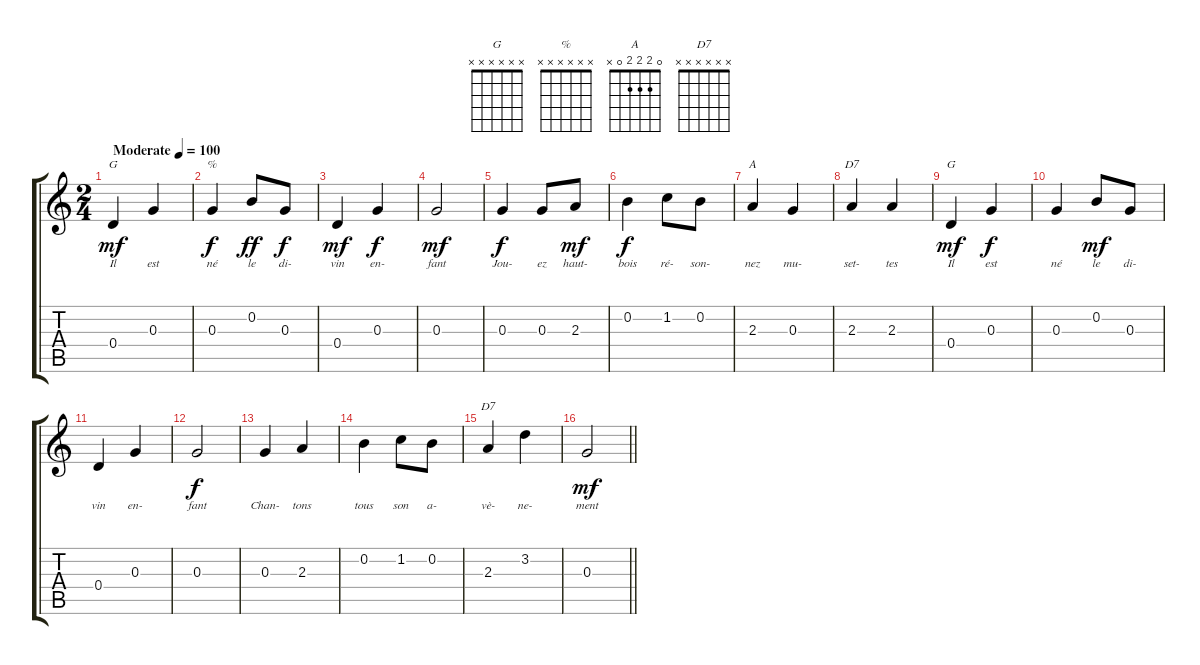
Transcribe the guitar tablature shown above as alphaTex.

\track "" {instrument acousticguitarnylon}
\staff {score tabs}
\tuning (E4 B3 G3 D3 A2 E2) {hide}
\chord ("G" 3 0 0 0 2 3)
\chord ("%" x x x x x x)
\chord ("A" 0 2 2 2 0 x)
\chord ("D7" 2 1 2 0 x x)
\chord ("G" x x x x x x)
\chord ("D7" x x x x x x)
\ts (2 4)
\tempo (100 "Moderate")
\clef g2
\ks c
0.4.4{ch "G" lyrics (0 "Il") lyrics (1 "") lyrics (2 "") lyrics (3 "") lyrics (4 "") dy mf instrument acousticguitarnylon} 0.3.4{lyrics (0 "est") lyrics (1 "") lyrics (2 "") lyrics (3 "") lyrics (4 "")} |
0.3.4{ch "%" lyrics (0 "né") lyrics (1 "") lyrics (2 "") lyrics (3 "") lyrics (4 "") dy f} 0.2.8{lyrics (0 "le") lyrics (1 "") lyrics (2 "") lyrics (3 "") lyrics (4 "") dy ff} 0.3.8{lyrics (0 "di-") lyrics (1 "") lyrics (2 "") lyrics (3 "") lyrics (4 "") dy f} |
0.4.4{lyrics (0 "vin") lyrics (1 "") lyrics (2 "") lyrics (3 "") lyrics (4 "") dy mf} 0.3.4{lyrics (0 "en-") lyrics (1 "") lyrics (2 "") lyrics (3 "") lyrics (4 "") dy f} |
0.3.2{lyrics (0 "fant") lyrics (1 "") lyrics (2 "") lyrics (3 "") lyrics (4 "") dy mf} |
0.3.4{lyrics (0 "Jou-") lyrics (1 "") lyrics (2 "") lyrics (3 "") lyrics (4 "") dy f} 0.3.8{lyrics (0 "ez") lyrics (1 "") lyrics (2 "") lyrics (3 "") lyrics (4 "")} 2.3.8{lyrics (0 "haut-") lyrics (1 "") lyrics (2 "") lyrics (3 "") lyrics (4 "") dy mf} |
0.2.4{lyrics (0 "bois") lyrics (1 "") lyrics (2 "") lyrics (3 "") lyrics (4 "") dy f} 1.2.8{lyrics (0 "ré-") lyrics (1 "") lyrics (2 "") lyrics (3 "") lyrics (4 "")} 0.2.8{lyrics (0 "son-") lyrics (1 "") lyrics (2 "") lyrics (3 "") lyrics (4 "")} |
2.3.4{ch "A" lyrics (0 "nez") lyrics (1 "") lyrics (2 "") lyrics (3 "") lyrics (4 "")} 0.3.4{lyrics (0 "mu-") lyrics (1 "") lyrics (2 "") lyrics (3 "") lyrics (4 "")} |
2.3.4{ch "D7" lyrics (0 "set-") lyrics (1 "") lyrics (2 "") lyrics (3 "") lyrics (4 "")} 2.3.4{lyrics (0 "tes") lyrics (1 "") lyrics (2 "") lyrics (3 "") lyrics (4 "")} |
0.4.4{ch "G" lyrics (0 "Il") lyrics (1 "") lyrics (2 "") lyrics (3 "") lyrics (4 "") dy mf} 0.3.4{lyrics (0 "est") lyrics (1 "") lyrics (2 "") lyrics (3 "") lyrics (4 "") dy f} |
0.3.4{lyrics (0 "né") lyrics (1 "") lyrics (2 "") lyrics (3 "") lyrics (4 "")} 0.2.8{lyrics (0 "le") lyrics (1 "") lyrics (2 "") lyrics (3 "") lyrics (4 "") dy mf} 0.3.8{lyrics (0 "di-") lyrics (1 "") lyrics (2 "") lyrics (3 "") lyrics (4 "")} |
0.4.4{lyrics (0 "vin") lyrics (1 "") lyrics (2 "") lyrics (3 "") lyrics (4 "")} 0.3.4{lyrics (0 "en-") lyrics (1 "") lyrics (2 "") lyrics (3 "") lyrics (4 "")} |
0.3.2{lyrics (0 "fant") lyrics (1 "") lyrics (2 "") lyrics (3 "") lyrics (4 "") dy f} |
0.3.4{lyrics (0 "Chan-") lyrics (1 "") lyrics (2 "") lyrics (3 "") lyrics (4 "")} 2.3.4{lyrics (0 "tons") lyrics (1 "") lyrics (2 "") lyrics (3 "") lyrics (4 "")} |
0.2.4{lyrics (0 "tous") lyrics (1 "") lyrics (2 "") lyrics (3 "") lyrics (4 "")} 1.2.8{lyrics (0 "son") lyrics (1 "") lyrics (2 "") lyrics (3 "") lyrics (4 "")} 0.2.8{lyrics (0 "a-") lyrics (1 "") lyrics (2 "") lyrics (3 "") lyrics (4 "")} |
2.3.4{ch "D7" lyrics (0 "vè-") lyrics (1 "") lyrics (2 "") lyrics (3 "") lyrics (4 "")} 3.2.4{lyrics (0 "ne-") lyrics (1 "") lyrics (2 "") lyrics (3 "") lyrics (4 "")} |
\barLineRight lightlight
0.3.2{lyrics (0 "ment") lyrics (1 "") lyrics (2 "") lyrics (3 "") lyrics (4 "") dy mf}
